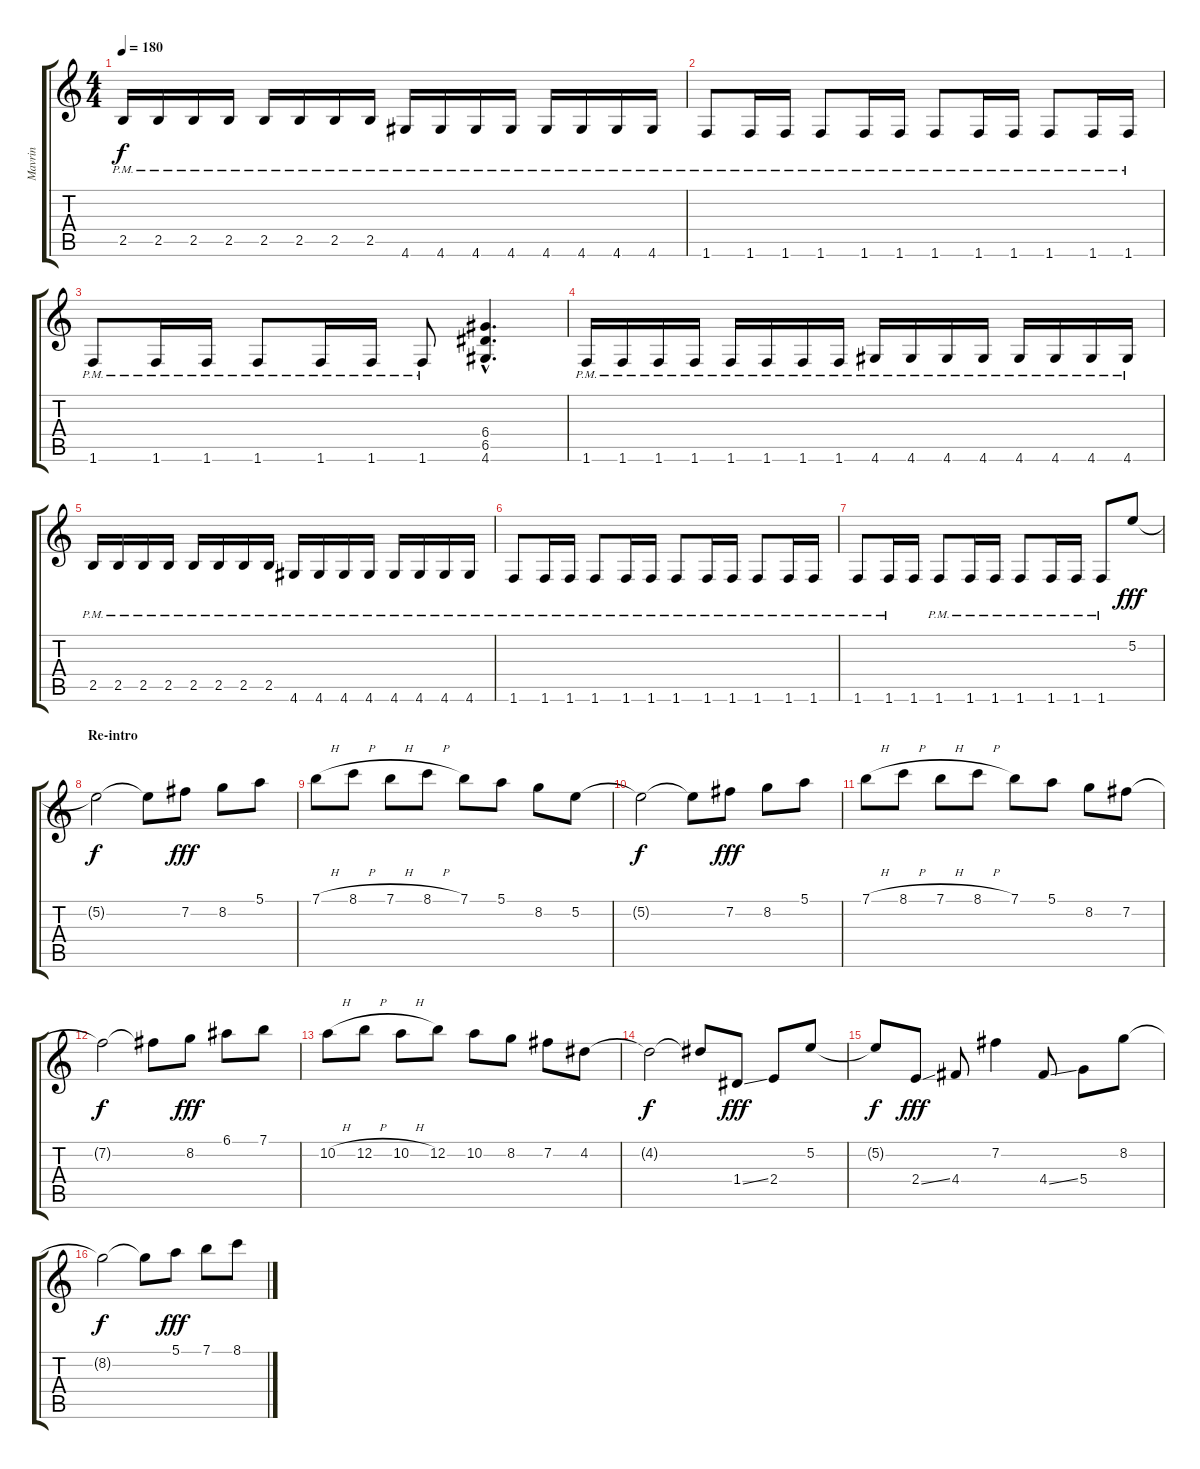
\track ("Mavrin" "Mavrin") {instrument overdrivenguitar}
\staff {score tabs}
\tuning (E4 B3 G3 D3 A2 E2) {hide}
\ts (4 4)
\tempo 180
\clef g2
\ks c
2.5{pm}.16{dy f} 2.5{pm}.16 2.5{pm}.16 2.5{pm}.16 2.5{pm}.16 2.5{pm}.16 2.5{pm}.16 2.5{pm}.16 4.6{pm}.16 4.6{pm}.16 4.6{pm}.16 4.6{pm}.16 4.6{pm}.16 4.6{pm}.16 4.6{pm}.16 4.6{pm}.16 |
1.6{pm}.8 1.6{pm}.16 1.6{pm}.16 1.6{pm}.8 1.6{pm}.16 1.6{pm}.16 1.6{pm}.8 1.6{pm}.16 1.6{pm}.16 1.6{pm}.8 1.6{pm}.16 1.6{pm}.16 |
1.6{pm}.8 1.6{pm}.16 1.6{pm}.16 1.6{pm}.8 1.6{pm}.16 1.6{pm}.16 1.6{pm}.8 (6.4{hac} 6.5{hac} 4.6{hac}).4{d} |
1.6{pm}.16 1.6{pm}.16 1.6{pm}.16 1.6{pm}.16 1.6{pm}.16 1.6{pm}.16 1.6{pm}.16 1.6{pm}.16 4.6{pm}.16 4.6{pm}.16 4.6{pm}.16 4.6{pm}.16 4.6{pm}.16 4.6{pm}.16 4.6{pm}.16 4.6{pm}.16 |
2.5{pm}.16 2.5{pm}.16 2.5{pm}.16 2.5{pm}.16 2.5{pm}.16 2.5{pm}.16 2.5{pm}.16 2.5{pm}.16 4.6{pm}.16 4.6{pm}.16 4.6{pm}.16 4.6{pm}.16 4.6{pm}.16 4.6{pm}.16 4.6{pm}.16 4.6{pm}.16 |
1.6{pm}.8 1.6{pm}.16 1.6{pm}.16 1.6{pm}.8 1.6{pm}.16 1.6{pm}.16 1.6{pm}.8 1.6{pm}.16 1.6{pm}.16 1.6{pm}.8 1.6{pm}.16 1.6{pm}.16 |
1.6{pm}.8 1.6{pm}.16 1.6.16 1.6{pm}.8 1.6{pm}.16 1.6{pm}.16 1.6{pm}.8 1.6{pm}.16 1.6{pm}.16 1.6{pm}.8 5.2.8{dy fff volume 16 instrument overdrivenguitar} |
\section ("" "Re-intro ")
5.2{t}.2{dy f} 5.2{t}.8 7.2.8{dy fff} 8.2.8 5.1.8 |
7.1{h}.8 8.1{h}.8 7.1{h}.8 8.1{h}.8 7.1.8 5.1.8 8.2.8 5.2.8 |
5.2{t}.2{dy f} 5.2{t}.8 7.2.8{dy fff} 8.2.8 5.1.8 |
7.1{h}.8 8.1{h}.8 7.1{h}.8 8.1{h}.8 7.1.8 5.1.8 8.2.8 7.2.8 |
7.2{t}.2{dy f} 7.2{t}.8 8.2.8{dy fff} 6.1.8 7.1.8 |
10.2{h}.8 12.2{h}.8 10.2{h}.8 12.2.8 10.2.8 8.2.8 7.2.8 4.2.8 |
4.2{t}.2{dy f} 4.2{t}.8 1.4{ss}.8{dy fff} 2.4.8 5.2.8 |
5.2{t}.8{dy f} 2.4{ss}.8{dy fff} 4.4.8 7.2.4 4.4{ss}.8 5.4.8 8.2.8 |
8.2{t}.2{dy f} 8.2{t}.8 5.1.8{dy fff} 7.1.8 8.1.8
